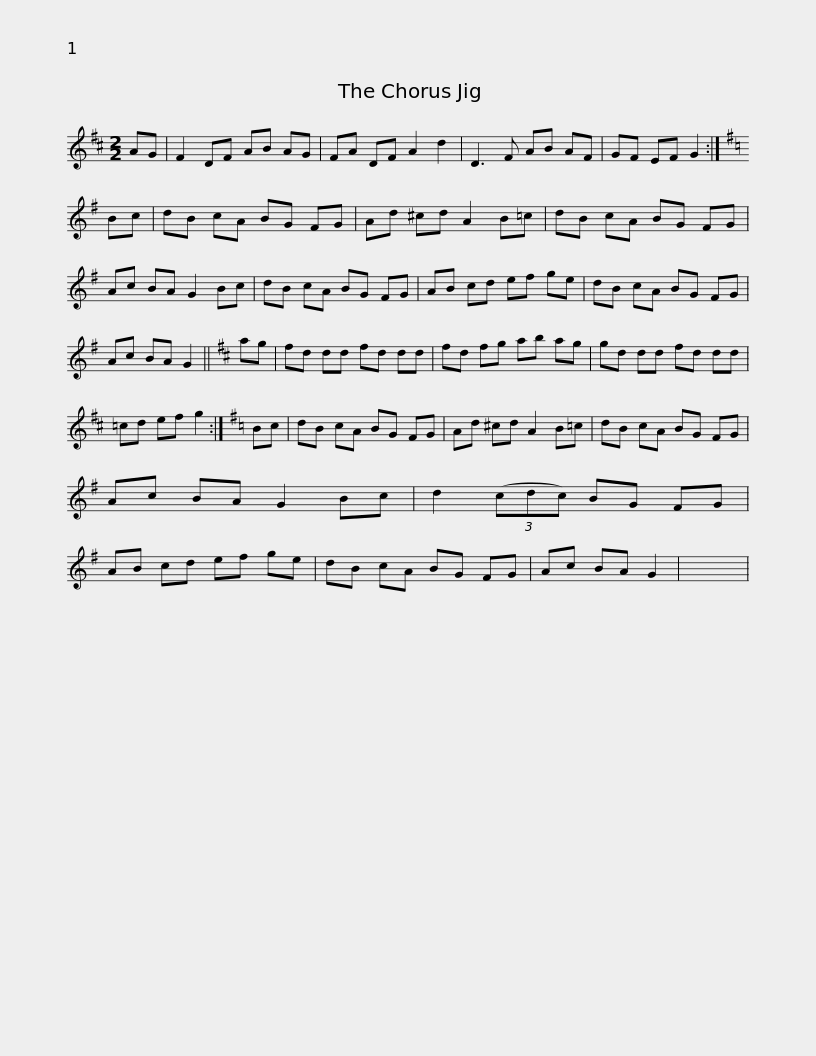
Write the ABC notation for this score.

X:1
L:1/8
M:2/2
I:linebreak $
K:D
V:1 treble
V:1
 AG | F2 DF AB AG | FA DF A2 d2 | D3 F AB AF | GF EF G2 :| %5
[K:G] Bc | dB cA BG FG |$ Ad ^cd A2 B=c | dB cA BG FG | Ac BA G2 Bc | %10
 dB cA BG FG | AB cd ef ge |$ dB cA BG FG | Ac BA G2 ||[K:D] ag | %15
 fd dd fd dd | fd fg ab ag | gd dd fd dd |$ =cd ef g2 :|[K:G] Bc | %20
 dB cA BG FG | Ad ^cd A2 B=c | dB cA BG FG | Ac BA G2 Bc |$ d2 (3(cdc) BG FG | %25
 AB cd ef ge | dB cA BG FG | Ac BA G2 | x8 | %29
